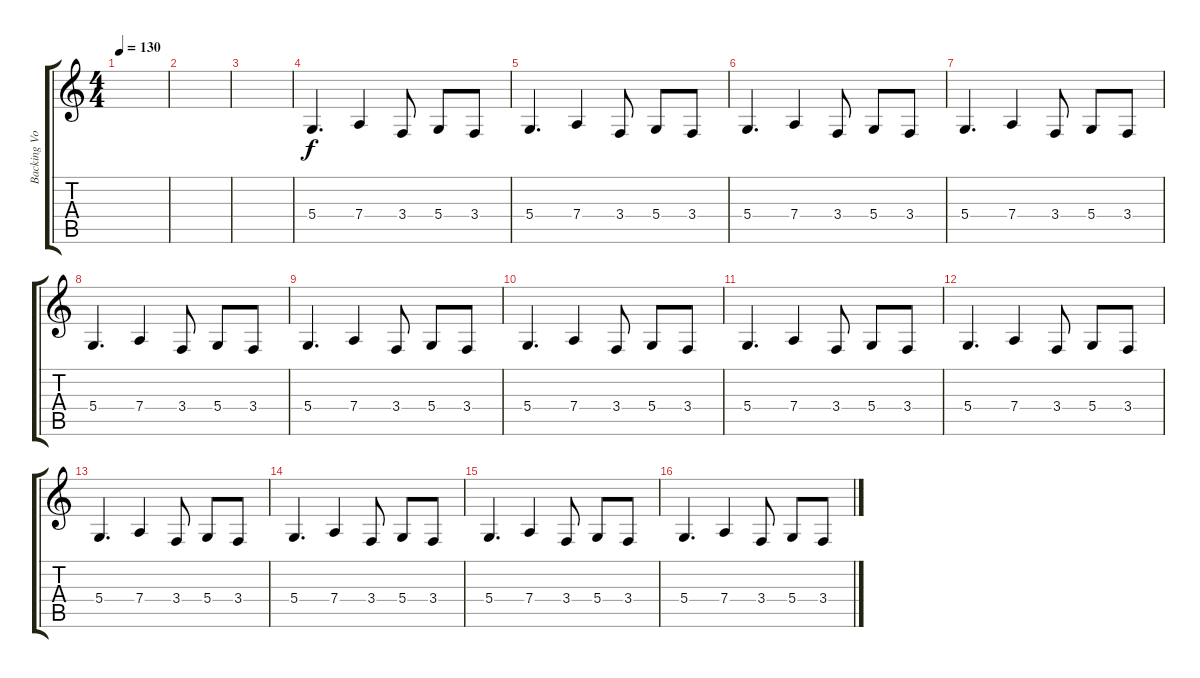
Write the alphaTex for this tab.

\track ("Backing Vocals" "Backing Vo") {instrument lead6voice}
\staff {score tabs}
\tuning (E4 B3 G3 D3 A2 E2) {hide}
\ts (4 4)
\tempo 130
\clef g2
\ks c
|
|
|
5.4.4{d} 7.4.4 3.4.8 5.4.8 3.4.8 |
5.4.4{d} 7.4.4 3.4.8 5.4.8 3.4.8 |
5.4.4{d} 7.4.4 3.4.8 5.4.8 3.4.8 |
5.4.4{d} 7.4.4 3.4.8 5.4.8 3.4.8 |
5.4.4{d} 7.4.4 3.4.8 5.4.8 3.4.8 |
5.4.4{d} 7.4.4 3.4.8 5.4.8 3.4.8 |
5.4.4{d} 7.4.4 3.4.8 5.4.8 3.4.8 |
5.4.4{d} 7.4.4 3.4.8 5.4.8 3.4.8 |
5.4.4{d} 7.4.4 3.4.8 5.4.8 3.4.8 |
5.4.4{d} 7.4.4 3.4.8 5.4.8 3.4.8 |
5.4.4{d} 7.4.4 3.4.8 5.4.8 3.4.8 |
5.4.4{d} 7.4.4 3.4.8 5.4.8 3.4.8 |
5.4.4{d} 7.4.4 3.4.8 5.4.8 3.4.8
